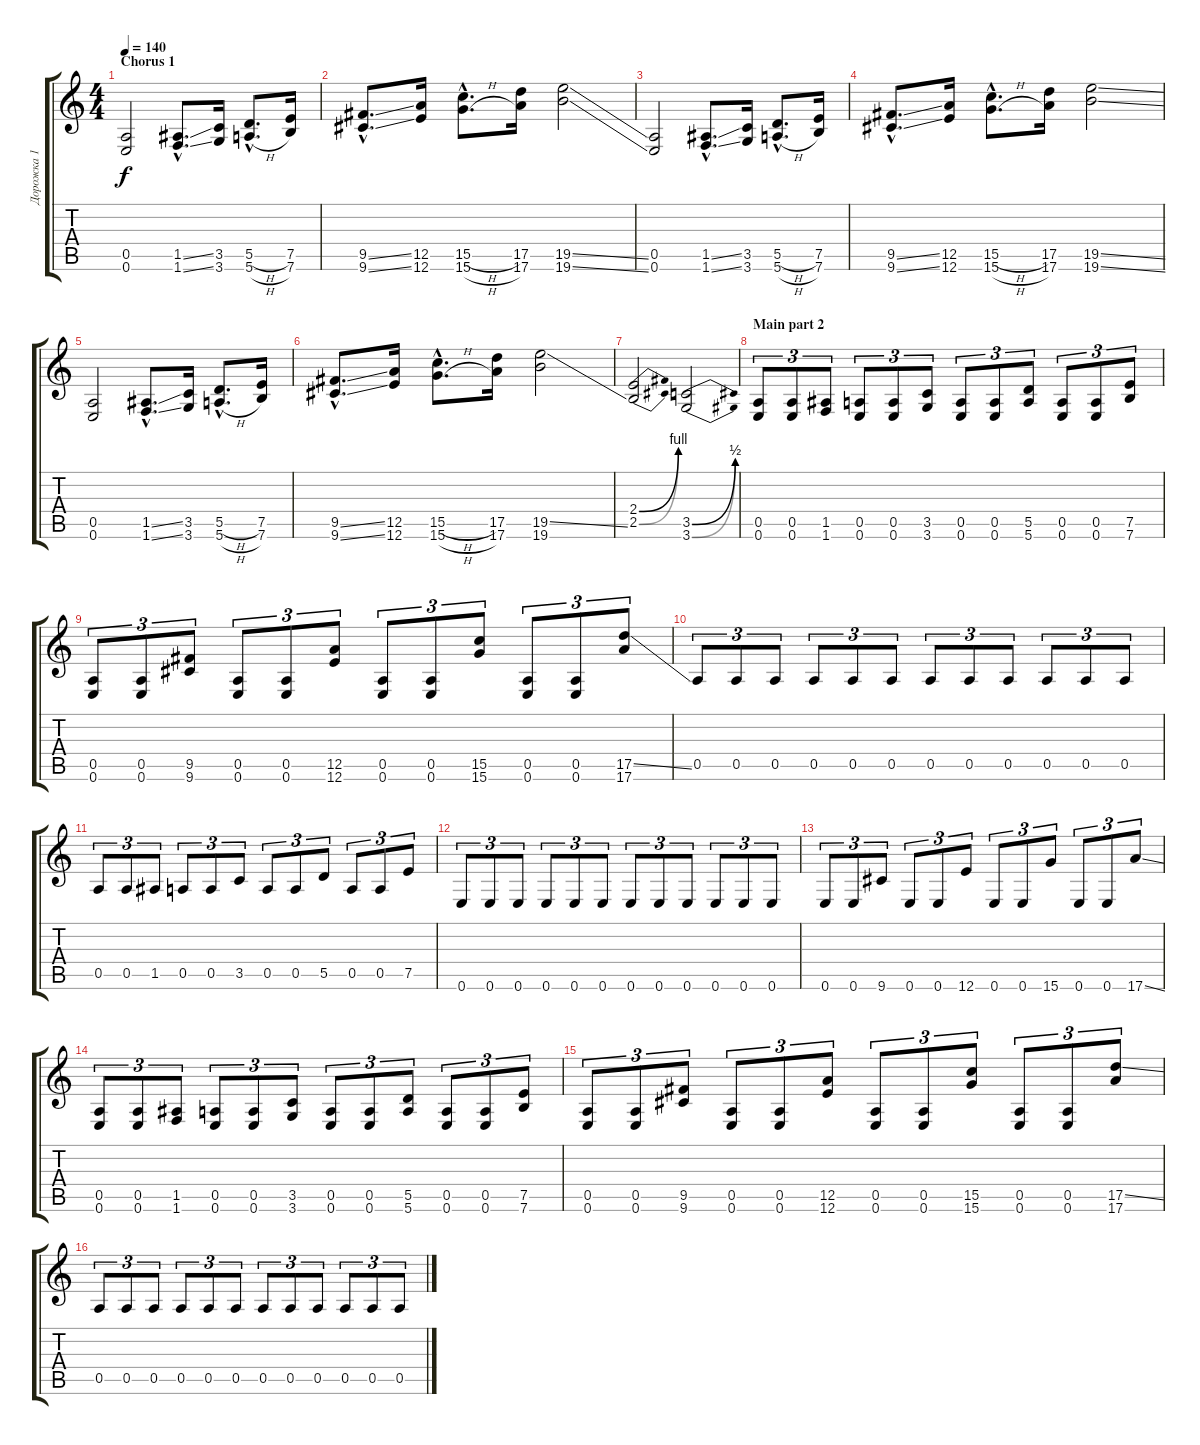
\track ("Дорожка 1" "Дорожка 1") {instrument distortionguitar}
\staff {score tabs}
\tuning (E4 B3 G3 D3 A2 E2) {hide}
\ts (4 4)
\section ("" "Chorus 1")
\tempo 140
\clef g2
\ks c
(0.5 0.6).2{dy f} (1.5{ss hac} 1.6{ss hac}).8{d} (3.5 3.6).16 (5.5{h hac} 5.6{h hac}).8{d} (7.5 7.6).16 |
(9.5{ss hac} 9.6{ss hac}).8{d} (12.5 12.6).16 (15.5{h hac} 15.6{h hac}).8{d} (17.5 17.6).16 (19.5{ss} 19.6{ss}).2 |
(0.5 0.6).2 (1.5{ss hac} 1.6{ss hac}).8{d} (3.5 3.6).16 (5.5{h hac} 5.6{h hac}).8{d} (7.5 7.6).16 |
(9.5{ss hac} 9.6{ss hac}).8{d} (12.5 12.6).16 (15.5{h hac} 15.6{h hac}).8{d} (17.5 17.6).16 (19.5{ss} 19.6{ss}).2 |
(0.5 0.6).2 (1.5{ss hac} 1.6{ss hac}).8{d} (3.5 3.6).16 (5.5{h hac} 5.6{h hac}).8{d} (7.5 7.6).16 |
(9.5{ss hac} 9.6{ss hac}).8{d} (12.5 12.6).16 (15.5{h hac} 15.6{h hac}).8{d} (17.5 17.6).16 (19.5{ss} 19.6).2 |
(2.4{be (bend 0 0 60 4)} 2.5{be (bend 0 0 60 4)}).2 (3.5{be (bend 0 0 60 2)} 3.6{be (bend 0 0 60 2)}).2 |
\section ("" "Main part 2")
(0.5 0.6).8{tu (3 2)} (0.5 0.6).8{tu (3 2)} (1.5 1.6).8{tu (3 2)} (0.5 0.6).8{tu (3 2)} (0.5 0.6).8{tu (3 2)} (3.5 3.6).8{tu (3 2)} (0.5 0.6).8{tu (3 2)} (0.5 0.6).8{tu (3 2)} (5.5 5.6).8{tu (3 2)} (0.5 0.6).8{tu (3 2)} (0.5 0.6).8{tu (3 2)} (7.5 7.6).8{tu (3 2)} |
(0.5 0.6).8{tu (3 2)} (0.5 0.6).8{tu (3 2)} (9.5 9.6).8{tu (3 2)} (0.5 0.6).8{tu (3 2)} (0.5 0.6).8{tu (3 2)} (12.5 12.6).8{tu (3 2)} (0.5 0.6).8{tu (3 2)} (0.5 0.6).8{tu (3 2)} (15.5 15.6).8{tu (3 2)} (0.5 0.6).8{tu (3 2)} (0.5 0.6).8{tu (3 2)} (17.5{ss} 17.6).8{tu (3 2)} |
0.5.8{tu (3 2)} 0.5.8{tu (3 2)} 0.5.8{tu (3 2)} 0.5.8{tu (3 2)} 0.5.8{tu (3 2)} 0.5.8{tu (3 2)} 0.5.8{tu (3 2)} 0.5.8{tu (3 2)} 0.5.8{tu (3 2)} 0.5.8{tu (3 2)} 0.5.8{tu (3 2)} 0.5.8{tu (3 2)} |
0.5.8{tu (3 2)} 0.5.8{tu (3 2)} 1.5.8{tu (3 2)} 0.5.8{tu (3 2)} 0.5.8{tu (3 2)} 3.5.8{tu (3 2)} 0.5.8{tu (3 2)} 0.5.8{tu (3 2)} 5.5.8{tu (3 2)} 0.5.8{tu (3 2)} 0.5.8{tu (3 2)} 7.5.8{tu (3 2)} |
0.6.8{tu (3 2)} 0.6.8{tu (3 2)} 0.6.8{tu (3 2)} 0.6.8{tu (3 2)} 0.6.8{tu (3 2)} 0.6.8{tu (3 2)} 0.6.8{tu (3 2)} 0.6.8{tu (3 2)} 0.6.8{tu (3 2)} 0.6.8{tu (3 2)} 0.6.8{tu (3 2)} 0.6.8{tu (3 2)} |
0.6.8{tu (3 2)} 0.6.8{tu (3 2)} 9.6.8{tu (3 2)} 0.6.8{tu (3 2)} 0.6.8{tu (3 2)} 12.6.8{tu (3 2)} 0.6.8{tu (3 2)} 0.6.8{tu (3 2)} 15.6.8{tu (3 2)} 0.6.8{tu (3 2)} 0.6.8{tu (3 2)} 17.6{ss}.8{tu (3 2)} |
(0.5 0.6).8{tu (3 2)} (0.5 0.6).8{tu (3 2)} (1.5 1.6).8{tu (3 2)} (0.5 0.6).8{tu (3 2)} (0.5 0.6).8{tu (3 2)} (3.5 3.6).8{tu (3 2)} (0.5 0.6).8{tu (3 2)} (0.5 0.6).8{tu (3 2)} (5.5 5.6).8{tu (3 2)} (0.5 0.6).8{tu (3 2)} (0.5 0.6).8{tu (3 2)} (7.5 7.6).8{tu (3 2)} |
(0.5 0.6).8{tu (3 2)} (0.5 0.6).8{tu (3 2)} (9.5 9.6).8{tu (3 2)} (0.5 0.6).8{tu (3 2)} (0.5 0.6).8{tu (3 2)} (12.5 12.6).8{tu (3 2)} (0.5 0.6).8{tu (3 2)} (0.5 0.6).8{tu (3 2)} (15.5 15.6).8{tu (3 2)} (0.5 0.6).8{tu (3 2)} (0.5 0.6).8{tu (3 2)} (17.5{ss} 17.6).8{tu (3 2)} |
0.5.8{tu (3 2)} 0.5.8{tu (3 2)} 0.5.8{tu (3 2)} 0.5.8{tu (3 2)} 0.5.8{tu (3 2)} 0.5.8{tu (3 2)} 0.5.8{tu (3 2)} 0.5.8{tu (3 2)} 0.5.8{tu (3 2)} 0.5.8{tu (3 2)} 0.5.8{tu (3 2)} 0.5.8{tu (3 2)}
